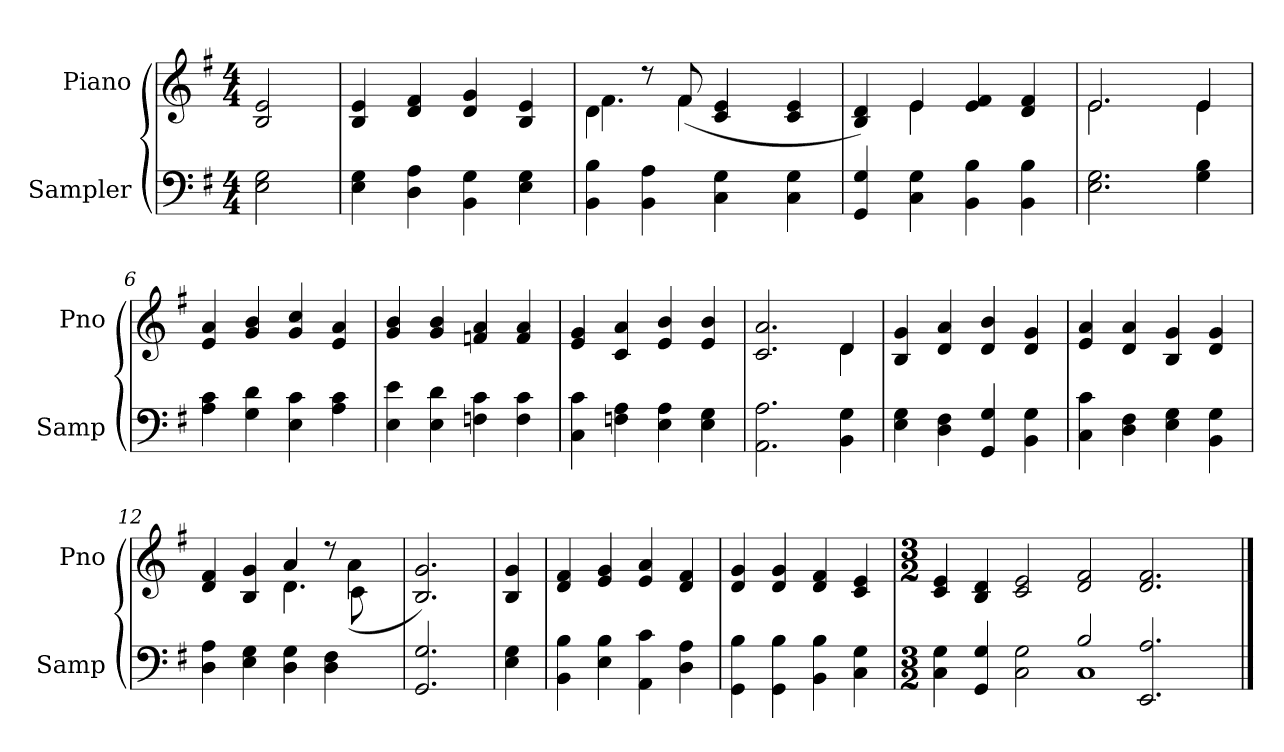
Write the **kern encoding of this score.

**kern	**kern
*part2	*part1
*staff2	*staff1
*I"Sampler	*I"Piano
*I'Samp	*I'Pno
*clefF4	*clefG2
*k[f#]	*k[f#]
*G:	*G:
*M4/4	*M4/4
=1	=1
2E 2G	2B 2e
=2	=2
4E 4G	4B 4e
4D 4A	4d 4f#
4BB 4G	4d 4g
4E 4G	4B 4e
=3	=3
*	*^
4BB 4B	4d\	4.f#
4BB 4A	8r	.
.	8f#/	(4f#
4C 4G	4c 4e	.
.	.	4.ryy
4C 4G	4c 4e	.
=4	=4	=4
4GG 4G	4B 4d)	4ryy
4C 4G	4e/	4e
4BB 4B	4e 4f#	2ryy
4BB 4B	4d 4f#	.
=5	=5	=5
2.E 2.G	2.e/	2.e
4G 4B	4e/	4e
*	*v	*v
=6	=6
4A 4c	4e 4a
4G 4d	4g 4b
4E 4c	4g 4cc
4A 4c	4e 4a
=7	=7
4E 4e	4g 4b
4E 4d	4g 4b
4Fn 4c	4fn 4a
4F 4c	4f 4a
=8	=8
4C 4c	4e 4g
4Fn 4A	4c 4a
4E 4A	4e 4b
4E 4G	4e 4b
=9	=9
*	*^
2.AA 2.A	2.c 2.a	2.ryy
4BB 4G	4d/	4d
*	*v	*v
=10	=10
4E 4G	4B 4g
4D 4F#	4d 4a
4GG 4G	4d 4b
4BB 4G	4d 4g
=11	=11
4C 4c	4e 4a
4D 4F#	4d 4a
4E 4G	4B 4g
4BB 4G	4d 4g
=12	=12
*	*^
4D 4A	4d 4f#	2ryy
4E 4G	4B 4g	.
4D 4G	4a/	4.d
4D 4F#	8r	.
.	8c\	(4a
8ryy	8ryy	.
*	*v	*v
=13	=13
2.GG 2.G	2.B 2.g)
=14	=14
4E 4G	4B 4g
=15	=15
4BB 4B	4d 4f#
4E 4B	4e 4g
4AA 4c	4e 4a
4D 4A	4d 4f#
=16	=16
4GG 4B	4d 4g
4GG 4B	4d 4g
4BB 4B	4d 4f#
4C 4G	4c 4e
=17	=17
*M3/2	*M3/2
*^	*
4C 4G	1ryy	4c 4e
4GG 4G	.	4B 4d
2C 2G	.	2c 2e
2B/	1C	2d 2f#
2.EE/ 2.A/	.	2.d 2.f#
.	4ryy	.
*v	*v	*
==	==
*-	*-
